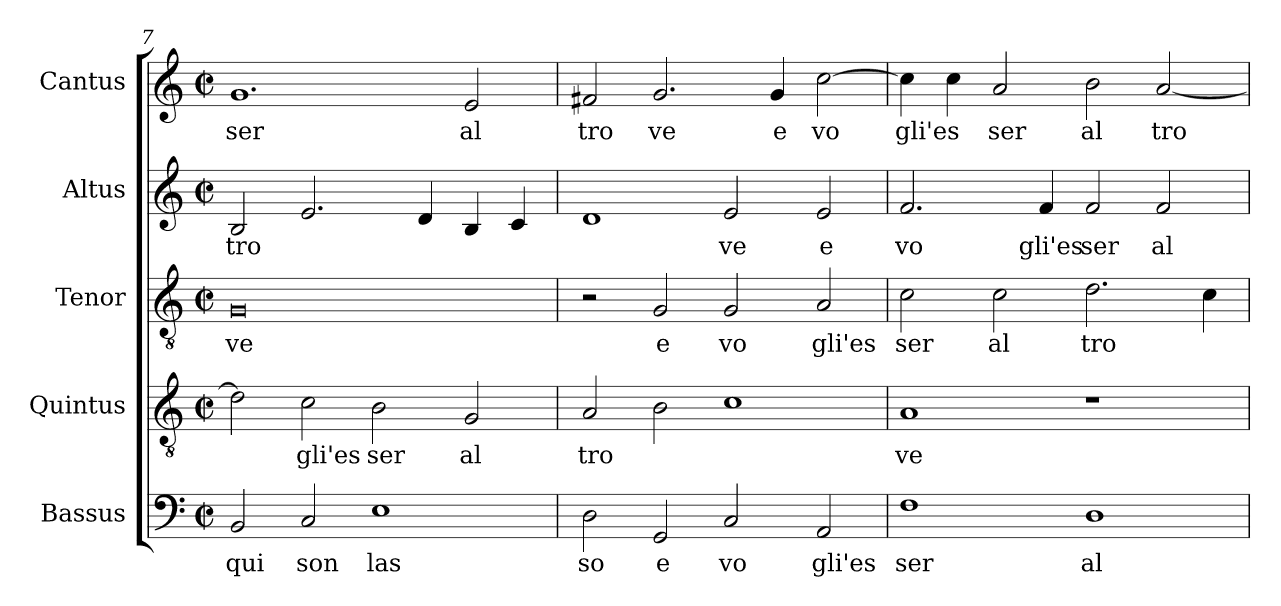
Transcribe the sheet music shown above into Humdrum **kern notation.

**kern	**text	**kern	**text	**kern	**text	**kern	**text	**kern	**text
*part5	*part5	*part4	*part4	*part3	*part3	*part2	*part2	*part1	*part1
*staff5	*staff5	*staff4	*staff4	*staff3	*staff3	*staff2	*staff2	*staff1	*staff1
*I"Bassus	*	*I"Quintus	*	*I"Tenor	*	*I"Altus	*	*I"Cantus	*
*clefF4	*	*clefGv2	*	*clefGv2	*	*clefG2	*	*clefG2	*
*k[]	*	*k[]	*	*k[]	*	*k[]	*	*k[]	*
*C:	*	*C:	*	*C:	*	*C:	*	*C:	*
*M2/2	*	*M2/2	*	*M2/2	*	*M2/2	*	*M2/2	*
*met(c|)	*	*met(c|)	*	*met(c|)	*	*met(c|)	*	*met(c|)	*
=7	=7	=7	=7	=7	=7	=7	=7	=7	=7
!	!LO:LY:b:cj	!	!LO:LY:b:cj	!	!LO:LY:b:cj	!	!LO:LY:b:cj	!	!LO:LY:b:cj
2BB/	qui	2d\]	.	0G	ve	2B/	tro	1.g	ser
!	!LO:LY:b:cj	!	!LO:LY:b:cj	!	!	!	!LO:LY:b:cj	!	!
2C/	son	2c\	gli'es	.	.	2.e/	.	.	.
!	!LO:LY:b:cj	!	!LO:LY:b:cj	!	!	!	!	!	!
1E	las	2B\	ser	.	.	.	.	.	.
!	!	!	!	!	!	!	!LO:LY:b:cj	!	!
.	.	.	.	.	.	4d/	.	.	.
!	!	!	!LO:LY:b:cj	!	!	!	!LO:LY:b:cj	!	!LO:LY:b:cj
.	.	2G/	al	.	.	4B/	.	2e/	al
!	!	!	!	!	!	!	!LO:LY:b:cj	!	!
.	.	.	.	.	.	4c/	.	.	.
=8	=8	=8	=8	=8	=8	=8	=8	=8	=8
!	!LO:LY:b:cj	!	!LO:LY:b:cj	!	!	!	!LO:LY:b:cj	!	!LO:LY:b:cj
2D\	so	2A/	tro	2r	.	1d	.	2f#X/	tro
!	!LO:LY:b:cj	!	!LO:LY:b:cj	!	!LO:LY:b:cj	!	!	!	!LO:LY:b:cj
2GG/	e	2B\	.	2G/	e	.	.	2.g/	ve
!	!LO:LY:b:cj	!	!LO:LY:b:cj	!	!LO:LY:b:cj	!	!LO:LY:b:cj	!	!
2C/	vo	1c	.	2G/	vo	2e/	ve	.	.
!	!	!	!	!	!	!	!	!	!LO:LY:b:cj
.	.	.	.	.	.	.	.	4g/	e
!	!LO:LY:b:cj	!	!	!	!LO:LY:b:cj	!	!LO:LY:b:cj	!	!LO:LY:b:cj
2AA/	gli'es	.	.	2A/	gli'es	2e/	e	[>2cc\	vo
=9	=9	=9	=9	=9	=9	=9	=9	=9	=9
!	!LO:LY:b:cj	!	!LO:LY:b:cj	!	!LO:LY:b:cj	!	!LO:LY:b:cj	!	!LO:LY:b:cj
1F	ser	1A	ve	2c\	ser	2.f/	vo	4cc\]	gli'es
!	!	!	!	!	!	!	!	!	!LO:LY:b:cj
.	.	.	.	.	.	.	.	4cc\	.
!	!	!	!	!	!LO:LY:b:cj	!	!	!	!LO:LY:b:cj
.	.	.	.	2c\	al	.	.	2a/	ser
!	!	!	!	!	!	!	!LO:LY:b:cj	!	!
.	.	.	.	.	.	4f/	gli'es	.	.
!	!LO:LY:b:cj	!	!	!	!LO:LY:b:cj	!	!LO:LY:b:cj	!	!LO:LY:b:cj
1D	al	1r	.	2.d\	tro	2f/	ser	2b\	al
!	!	!	!	!	!	!	!LO:LY:b:cj	!	!LO:LY:b:cj
.	.	.	.	.	.	2f/	al	[<2a/	tro
!	!	!	!	!	!LO:LY:b:cj	!	!	!	!
.	.	.	.	4c\	.	.	.	.	.
=	=	=	=	=	=	=	=	=	=
*-	*-	*-	*-	*-	*-	*-	*-	*-	*-
